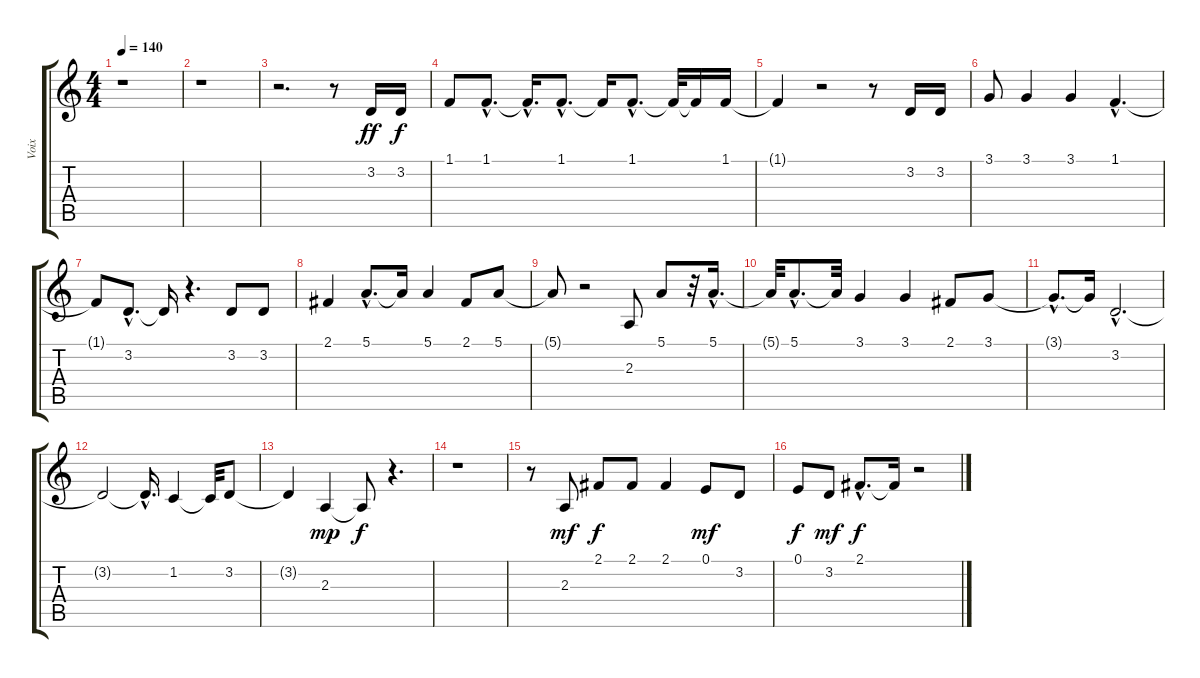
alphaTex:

\track ("Voix" "Voix") {instrument voiceoohs}
\staff {score tabs}
\tuning (E4 B3 G3 D3 A2 E2) {hide}
\ts (4 4)
\tempo 140
\clef g2
\ks c
r.1{dy f} |
r.1 |
r.2{d} r.8 3.2.16{dy ff} 3.2.16{dy f} |
1.1.8 1.1{hac}.8{d} 1.1{hac t}.16{d} 1.1{hac}.8{d} 1.1{t}.16 1.1{hac}.8{d} 1.1{t}.32 1.1{t}.16 1.1.16 |
1.1{t}.4 r.2 r.8 3.2.16 3.2.16 |
3.1.8 3.1.4 3.1.4 1.1{hac}.4{d} |
1.1{t}.8 3.2{hac}.8{d} 3.2{t}.16 r.4{d} 3.2.8 3.2.8 |
2.1.4 5.1{hac}.8{d} 5.1{t}.16 5.1.4 2.1.8 5.1.8 |
5.1{t}.8 r.2 2.3.8 5.1.8 r.32 5.1{hac}.16{d} |
5.1{t}.32 5.1{hac}.8{d} 5.1{t}.32 3.1.4 3.1.4 2.1.8 3.1.8 |
3.1{hac t}.8{d} 3.1{t}.16 3.2{hac}.2{d} |
3.2{t}.2 3.2{hac t}.16{d} 1.2.4 1.2{t}.32 3.2.8 |
3.2{t}.4 2.3.4{dy mp} 2.3{t}.8{dy f} r.4{d} |
r.1 |
r.8 2.3.8{dy mf} 2.1.8{dy f} 2.1.8 2.1.4 0.1.8{dy mf} 3.2.8 |
0.1.8{dy f} 3.2.8{dy mf} 2.1{hac}.8{d dy f} 2.1{t}.16 r.2
